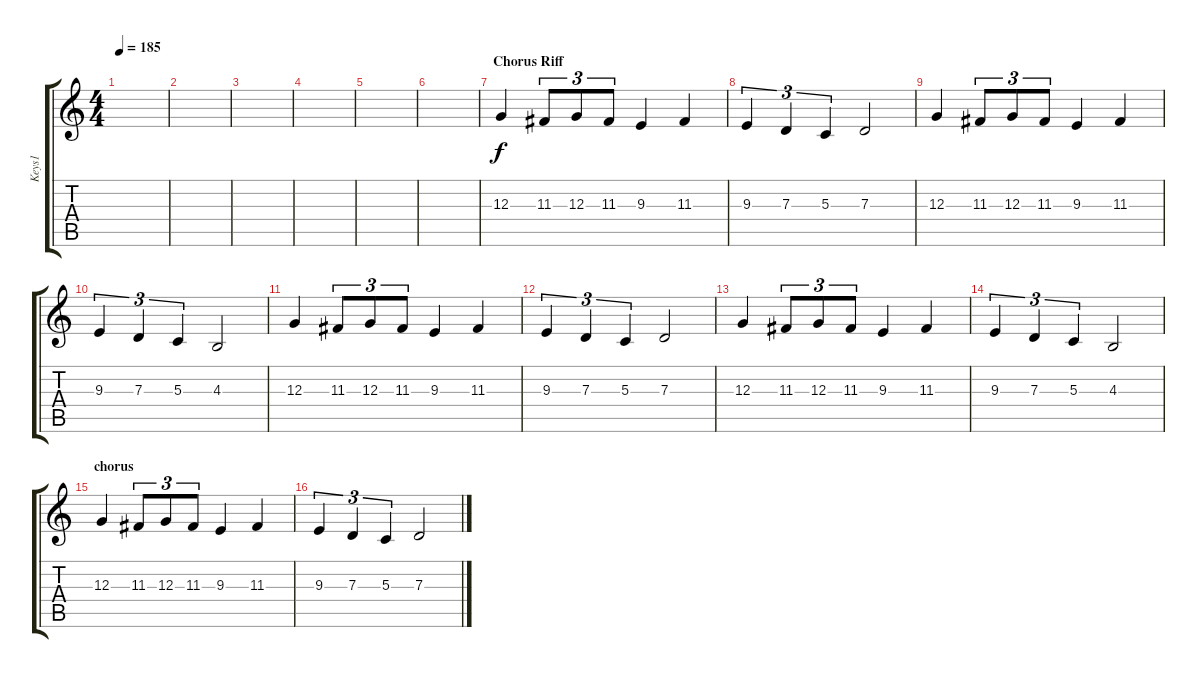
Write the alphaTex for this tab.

\track ("Keys1" "Keys1") {instrument churchorgan}
\staff {score tabs}
\tuning (E4 B3 G3 D3 A2 E2) {hide}
\ts (4 4)
\tempo 185
\clef g2
\ks c
|
|
|
|
|
|
\section ("" "Chorus Riff")
12.3.4 11.3.8{tu (3 2)} 12.3.8{tu (3 2)} 11.3.8{tu (3 2)} 9.3.4 11.3.4 |
9.3.4{tu (3 2)} 7.3.4{tu (3 2)} 5.3.4{tu (3 2)} 7.3.2 |
12.3.4 11.3.8{tu (3 2)} 12.3.8{tu (3 2)} 11.3.8{tu (3 2)} 9.3.4 11.3.4 |
9.3.4{tu (3 2)} 7.3.4{tu (3 2)} 5.3.4{tu (3 2)} 4.3.2 |
12.3.4 11.3.8{tu (3 2)} 12.3.8{tu (3 2)} 11.3.8{tu (3 2)} 9.3.4 11.3.4 |
9.3.4{tu (3 2)} 7.3.4{tu (3 2)} 5.3.4{tu (3 2)} 7.3.2 |
12.3.4 11.3.8{tu (3 2)} 12.3.8{tu (3 2)} 11.3.8{tu (3 2)} 9.3.4 11.3.4 |
9.3.4{tu (3 2)} 7.3.4{tu (3 2)} 5.3.4{tu (3 2)} 4.3.2 |
\section ("" "chorus")
12.3.4 11.3.8{tu (3 2)} 12.3.8{tu (3 2)} 11.3.8{tu (3 2)} 9.3.4 11.3.4 |
9.3.4{tu (3 2)} 7.3.4{tu (3 2)} 5.3.4{tu (3 2)} 7.3.2
